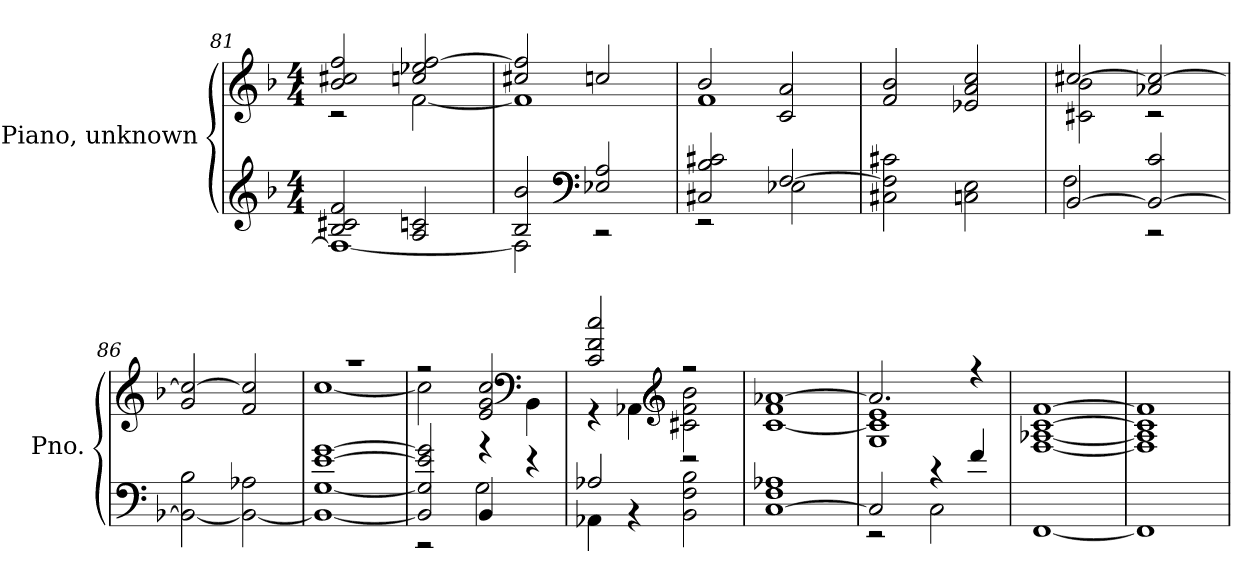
**kern	**kern
*part1	*part1
*staff2	*staff1
*I"Piano, unknown	*
*I'Pno.	*
*clefG2	*clefG2
*k[b-]	*k[b-]
*M4/4	*M4/4
=81	=81
*^	*^
2B-/ 2c#X/ 2f/	1F_	2b-/ 2cc#X/ 2ff/	2r
2A/ 2cn/	.	2ccn/ 2ee-X/ [2ff/	[2f\
=82	=82	=82	=82
2B-/ 2b-/	2F\]	2cc#X/ 2ff/]	1f]
*clefF4	*	*	*
2E-X/ 2A/	2r	2ccn/	.
=83	=83	=83	=83
2C#X/ 2B-/ 2c#X/	2r	2b-/	1f
[2F/	2E-X\	2c/ 2a/	.
*v	*v	*	*
*	*v	*v
=84	=84
2C#X\ 2F\] 2c#X\	2f/ 2b-/
2Cn\ 2E\	2e-X/ 2a/ 2cc/
=85	=85
*^	*^
[2BB-/	2F\	[2cc#X/	2c#X\ 2b-\
2BB-/_ 2c/	2r	2a-X/ 2cc#/_	2r
*v	*v	*	*
*	*v	*v
=86	=86
2BB-\_ 2B-\	2g/ 2cc#/_
2BB-\_ 2A-X\	2f/ 2cc#/]
!!LO:PB:g=z
=87	=87
*	*^
1BB-_ [1G [1e [1g	1r	[1cc
=88	=88	=88
*^	*	*
2BB-/] 2G/] 2e/] 2g/]	2r	2r	2cc\]
4BB-/	2G\	2e/ 2g/ 2cc/	4r
*	*	*clefF4	*
4r	.	.	4BB-\
=89	=89	=89	=89
2A-X/	4AA-X\	2c/ 2f/ 2cc/	4r
.	4r	.	4AA-X\
*	*	*clefG2	*
2r	2BB-\ 2F\ 2B-\	2r	2c#X\ 2f\ 2b-\
=90	=90	=90	=90
[1C	1F 1A-X	1f [1a-X	[1c
=91	=91	=91	=91
2C/]	2r	2.a-/]	1G 1c] 1e
4r	2C\	.	.
4f/	.	4r	.
*v	*v	*	*
*	*v	*v
=92	=92
[1FF	[1F [1A-X [1c [1f
=93	=93
1FF]	1F] 1A-] 1c] 1f]
=	=
*-	*-
